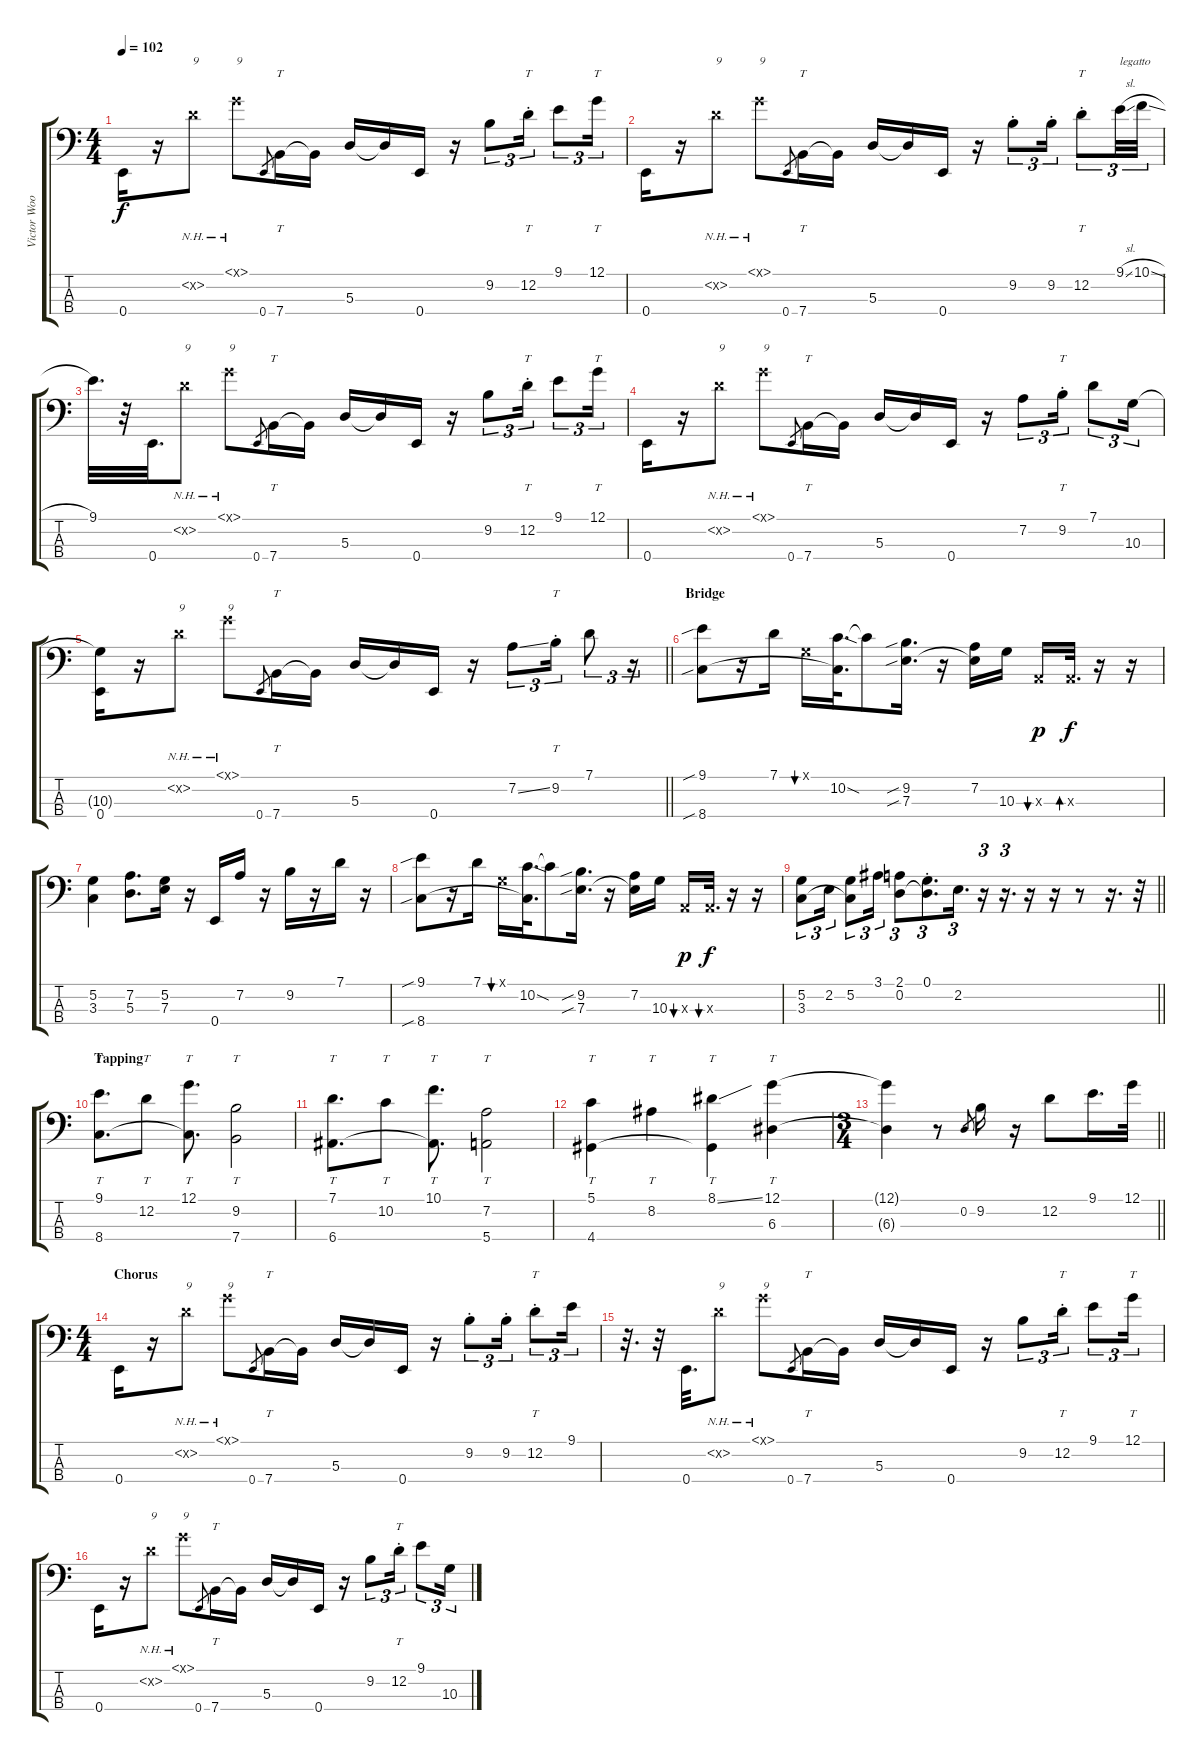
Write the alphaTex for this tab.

\track ("Victor Wooten" "Victor Woo") {instrument electricbasspick}
\staff {score tabs}
\tuning (G2 D2 A1 E1) {hide}
\ts (4 4)
\tempo 102
\clef f4
\ks c
0.4.16{dy f} r.16 0.2{nh x}.8{txt "9"} 0.1{nh x}.8{txt "9"} 0.4.8{gr} 7.4.16{tt} 7.4{t}.16 5.3.16 5.3{t}.16 0.4.16 r.16 9.2.8{tu (3 2)} 12.2{st}.16{tt tu (3 2)} 9.1.8{tu (3 2)} 12.1.16{tt tu (3 2)} |
0.4.16 r.16 0.2{nh x}.8{txt "9"} 0.1{nh x}.8{txt "9"} 0.4.8{gr} 7.4.16{tt} 7.4{t}.16 5.3.16 5.3{t}.16 0.4.16 r.16 9.2{st}.8{tu (3 2)} 9.2{st}.16{tu (3 2)} 12.2{st}.8{tt tu (3 2)} 9.1{sl}.32{tu (3 2) txt "legatto"} 10.1{sl}.32{tu (3 2)} |
9.1.32{d} r.32 0.4.32{d} 0.2{nh x}.8{txt "9"} 0.1{nh x}.8{txt "9"} 0.4.8{gr} 7.4.16{tt} 7.4{t}.16 5.3.16 5.3{t}.16 0.4.16 r.16 9.2.8{tu (3 2)} 12.2{st}.16{tt tu (3 2)} 9.1.8{tu (3 2)} 12.1.16{tt tu (3 2)} |
0.4.16 r.16 0.2{nh x}.8{txt "9"} 0.1{nh x}.8{txt "9"} 0.4.8{gr} 7.4.16{tt} 7.4{t}.16 5.3.16 5.3{t}.16 0.4.16 r.16 7.2.8{tu (3 2)} 9.2{st}.16{tt tu (3 2)} 7.1.8{tu (3 2)} 10.3.16{tu (3 2)} |
\barLineRight lightlight
(10.3{t} 0.4).16 r.16 0.2{nh x}.8{txt "9"} 0.1{nh x}.8{txt "9"} 0.4.8{gr} 7.4.16{tt} 7.4{t}.16 5.3.16 5.3{t}.16 0.4.16 r.16 7.2{ss}.8{tu (3 2)} 9.2{st}.16{tt tu (3 2)} 7.1.8{tu (3 2)} r.16{tu (3 2)} |
\section ("" "Bridge")
(9.1{sib} 8.4{sib}).8 r.16 7.1.16 0.1{x}.16{bu 480} (10.2{sod} 8.4{t}).32{d} 10.2{t}.8 (9.2{sib} 7.3{sib}).16{d} r.16 (7.2 7.3{t}).16 10.3.16 0.3{x}.16{bu 480 dy p} 0.3{x}.32{d bd 480 dy f} r.16 r.16 |
(5.2 3.3).4 (7.2 5.3).8{d} (5.2 7.3).16 r.16 0.4.16 7.2.16 r.16 9.2.16 r.16 7.1.16 r.16 |
(9.1{sib} 8.4{sib}).8 r.16 7.1.16 0.1{x}.16{bu 480} (10.2{sod} 8.4{t}).32{d} 10.2{t}.8 (9.2{sib} 7.3{sib}).16{d} r.16 (7.2 7.3{t}).16 10.3.16 0.3{x}.16{bu 480 dy p} 0.3{x}.32{d bu 480 dy f} r.16 r.16 |
\barLineRight lightlight
(5.2 3.3).8{tu (3 2)} 2.2.16{tu (3 2)} (5.2 3.3{t}).8{tu (3 2)} 3.1.16{tu (3 2)} (2.1 0.2).8{tu (3 2)} (0.1{st} 0.2{t}).8{d tu (3 2)} 2.2.16{d tu (3 2)} r.16{tu (3 2)} r.16{d tu (3 2)} r.16 r.16 r.8 r.16{d} r.32 |
\section ("" "Tapping")
(9.1 8.4).8{tt d} 12.2.8{tt} (12.1 8.4{t}).8{tt d} (9.2 7.4).2{tt} |
(7.1 6.4).8{tt d} 10.2.8{tt} (10.1 6.4{t}).8{tt d} (7.2 5.4).2{tt} |
(5.1 4.4).4{tt} 8.2.4{tt} (8.1{ss} 4.4{t}).4{tt} (12.1 6.3).4{tt} |
\ts (3 4)
\barLineRight lightlight
(12.1{t} 6.3{t}).4 r.8 0.2.8{gr} 9.2.16 r.16 12.2.8 9.1.16{d} 12.1.32 |
\ts (4 4)
\section ("" "Chorus")
0.4.16 r.16 0.2{nh x}.8{txt "9"} 0.1{nh x}.8{txt "9"} 0.4.8{gr} 7.4.16{tt} 7.4{t}.16 5.3.16 5.3{t}.16 0.4.16 r.16 9.2{st}.8{tu (3 2)} 9.2{st}.16{tu (3 2)} 12.2{st}.8{tt tu (3 2)} 9.1.16{tu (3 2)} |
r.32{d} r.32 0.4.32{d} 0.2{nh x}.8{txt "9"} 0.1{nh x}.8{txt "9"} 0.4.8{gr} 7.4.16{tt} 7.4{t}.16 5.3.16 5.3{t}.16 0.4.16 r.16 9.2.8{tu (3 2)} 12.2{st}.16{tt tu (3 2)} 9.1.8{tu (3 2)} 12.1.16{tt tu (3 2)} |
0.4.16 r.16 0.2{nh x}.8{txt "9"} 0.1{nh x}.8{txt "9"} 0.4.8{gr} 7.4.16{tt} 7.4{t}.16 5.3.16 5.3{t}.16 0.4.16 r.16 9.2.8{tu (3 2)} 12.2{st}.16{tt tu (3 2)} 9.1.8{tu (3 2)} 10.3.16{tu (3 2)}
